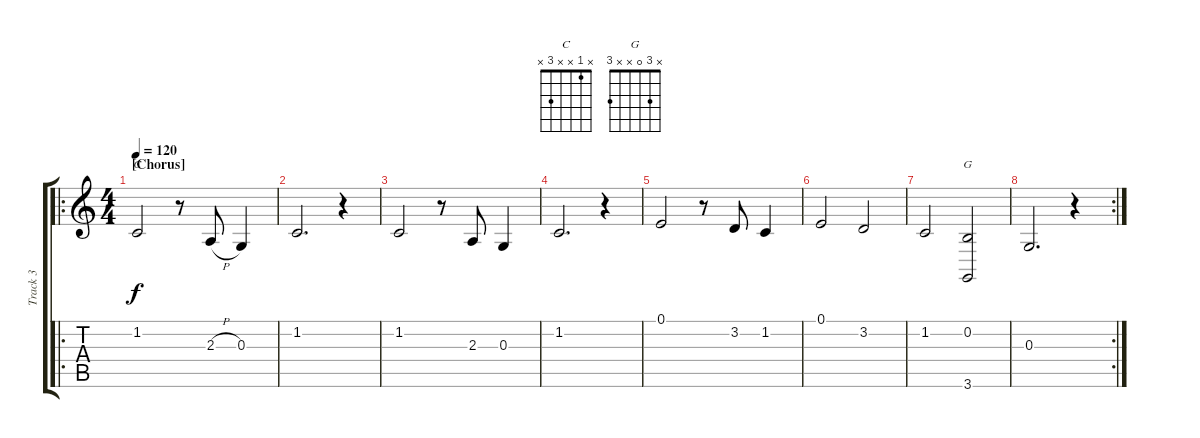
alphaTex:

\track ("Track 3" "Track 3") {instrument lead6voice}
\staff {score tabs}
\tuning (E4 B3 G3 D3 A2 E2) {hide}
\chord ("C" x 1 x x 3 x)
\chord ("G" x 3 0 x x 3)
\ro
\ts (4 4)
\section ("" "[Chorus]")
\tempo 120
\clef g2
\ks c
1.2.2{ch "C" dy f} r.8 2.3{h}.8 0.3.4 |
1.2.2{d} r.4 |
1.2.2 r.8 2.3.8 0.3.4 |
1.2.2{d} r.4 |
0.1.2 r.8 3.2.8 1.2.4 |
0.1.2 3.2.2 |
1.2.2 (0.2 3.6).2{ch "G"} |
\rc 2
0.3.2{d} r.4
